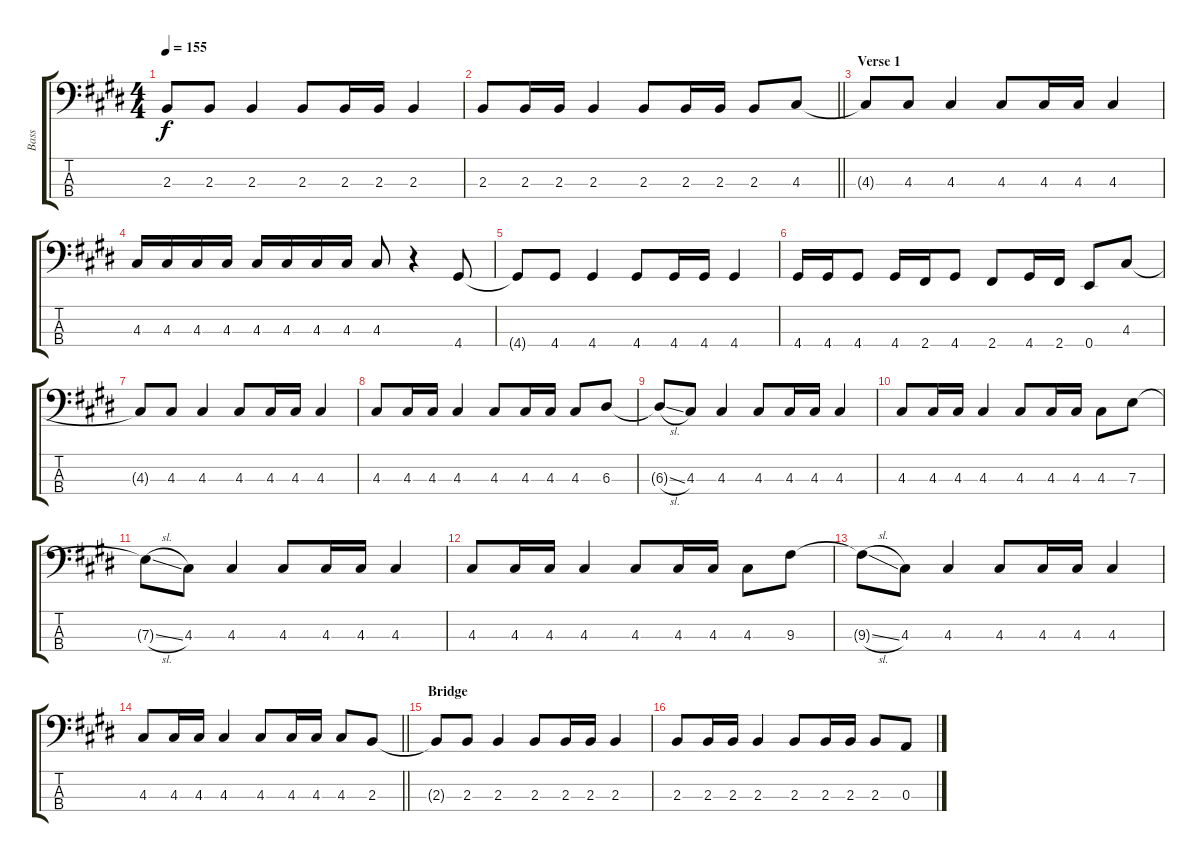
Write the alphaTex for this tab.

\track ("Bass" "Bass") {instrument electricbassfinger}
\staff {score tabs}
\tuning (G2 D2 A1 E1) {hide}
\ts (4 4)
\tempo 155
\clef f4
\ks e
2.3{t}.8{dy f} 2.3.8 2.3.4 2.3.8 2.3.16 2.3.16 2.3.4 |
\barLineRight lightlight
2.3.8 2.3.16 2.3.16 2.3.4 2.3.8 2.3.16 2.3.16 2.3.8 4.3.8 |
\section ("" "Verse 1")
4.3{t}.8 4.3.8 4.3.4 4.3.8 4.3.16 4.3.16 4.3.4 |
4.3.16 4.3.16 4.3.16 4.3.16 4.3.16 4.3.16 4.3.16 4.3.16 4.3.8 r.4 4.4.8 |
4.4{t}.8 4.4.8 4.4.4 4.4.8 4.4.16 4.4.16 4.4.4 |
4.4.16 4.4.16 4.4.8 4.4.16 2.4.16 4.4.8 2.4.8 4.4.16 2.4.16 0.4.8 4.3.8 |
4.3{t}.8 4.3.8 4.3.4 4.3.8 4.3.16 4.3.16 4.3.4 |
4.3.8 4.3.16 4.3.16 4.3.4 4.3.8 4.3.16 4.3.16 4.3.8 6.3.8 |
6.3{sl t}.8 4.3.8 4.3.4 4.3.8 4.3.16 4.3.16 4.3.4 |
4.3.8 4.3.16 4.3.16 4.3.4 4.3.8 4.3.16 4.3.16 4.3.8 7.3.8 |
7.3{sl t}.8 4.3.8 4.3.4 4.3.8 4.3.16 4.3.16 4.3.4 |
4.3.8 4.3.16 4.3.16 4.3.4 4.3.8 4.3.16 4.3.16 4.3.8 9.3.8 |
9.3{sl t}.8 4.3.8 4.3.4 4.3.8 4.3.16 4.3.16 4.3.4 |
\barLineRight lightlight
4.3.8 4.3.16 4.3.16 4.3.4 4.3.8 4.3.16 4.3.16 4.3.8 2.3.8 |
\section ("" "Bridge")
2.3{t}.8 2.3.8 2.3.4 2.3.8 2.3.16 2.3.16 2.3.4 |
2.3.8 2.3.16 2.3.16 2.3.4 2.3.8 2.3.16 2.3.16 2.3.8 0.3.8
